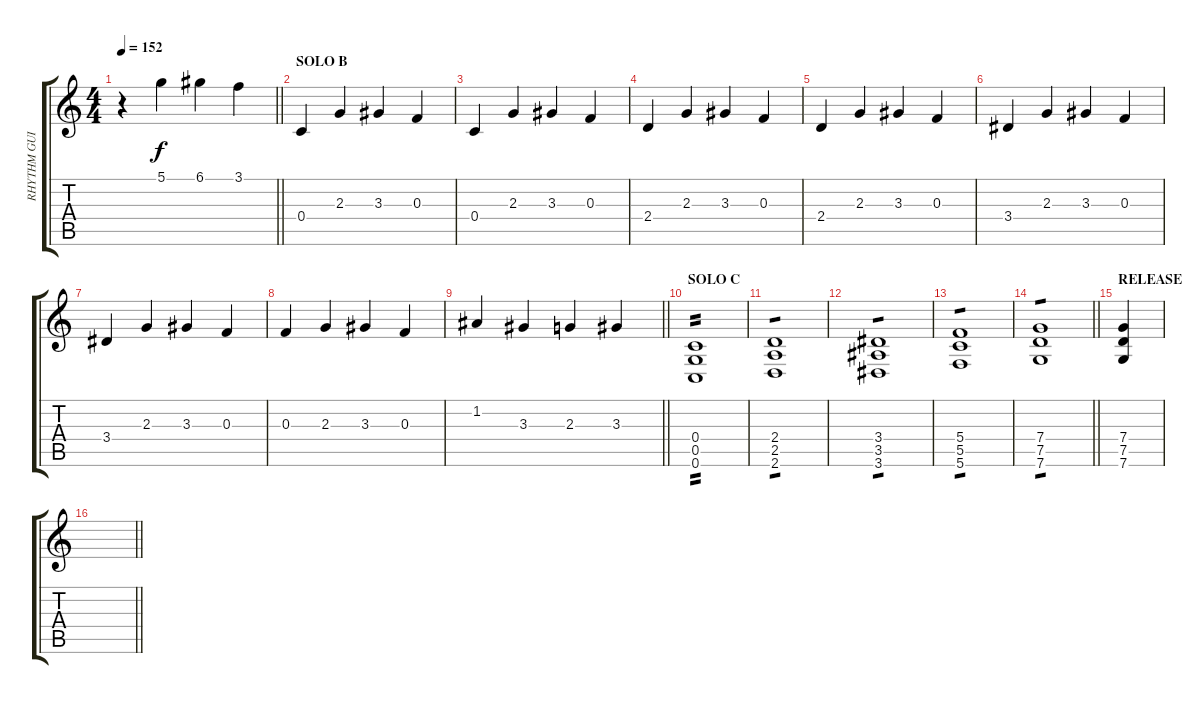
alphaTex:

\track ("RHYTHM GUITAR" "RHYTHM GUI") {instrument electricguitarjazz}
\staff {score tabs}
\tuning (D4 A3 F3 C3 G2 C2) {hide}
\ts (4 4)
\tempo 152
\clef g2
\barLineRight lightlight
\ks c
r.4{dy f} 5.1.4 6.1.4 3.1.4 |
\section ("" "SOLO B")
0.4.4 2.3.4 3.3.4 0.3.4 |
0.4.4 2.3.4 3.3.4 0.3.4 |
2.4.4 2.3.4 3.3.4 0.3.4 |
2.4.4 2.3.4 3.3.4 0.3.4 |
3.4.4 2.3.4 3.3.4 0.3.4 |
3.4.4 2.3.4 3.3.4 0.3.4 |
0.3.4 2.3.4 3.3.4 0.3.4 |
\barLineRight lightlight
1.2.4 3.3.4 2.3.4 3.3.4 |
\section ("" "SOLO C")
(0.4 0.5 0.6).1{tp 2} |
(2.4 2.5 2.6).1{tp 1} |
(3.4 3.5 3.6).1{tp 1} |
(5.4 5.5 5.6).1{tp 1} |
\barLineRight lightlight
(7.4 7.5 7.6).1{tp 1} |
\section ("" "RELEASE")
(7.4 7.5 7.6).4 |
\barLineRight lightlight
